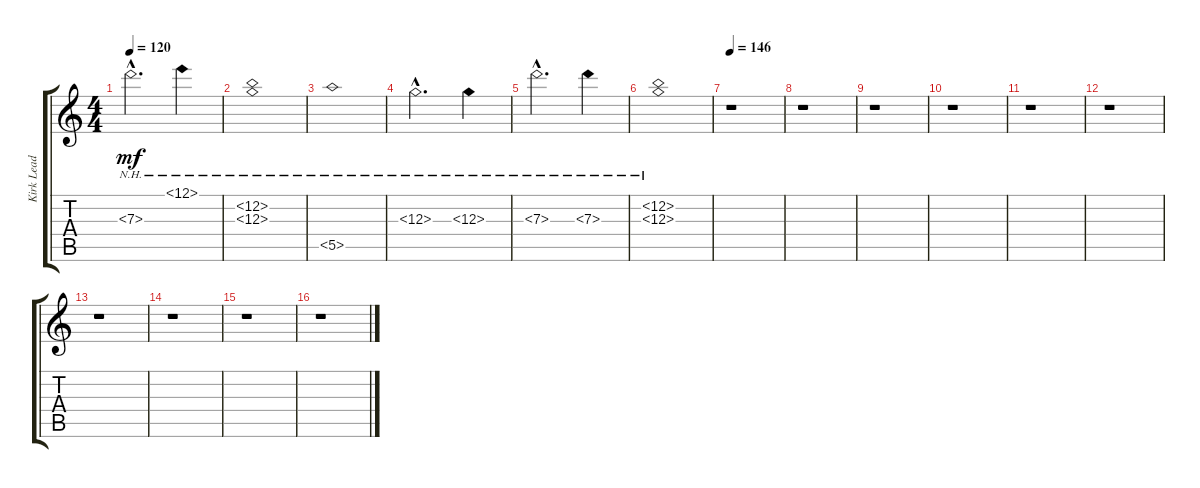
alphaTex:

\track ("Kirk Lead w/dist" "Kirk Lead ") {instrument distortionguitar}
\staff {score tabs}
\tuning (E4 B3 G3 D3 A2 E2) {hide}
\ts (4 4)
\tempo 120
\clef g2
\ks c
7.3{nh hac}.2{d dy mf} 12.1{nh}.4 |
(12.2{nh} 12.3{nh}).1 |
5.5{nh}.1 |
12.3{nh hac}.2{d} 12.3{nh}.4 |
7.3{nh hac}.2{d} 7.3{nh}.4 |
(12.2{nh} 12.3{nh}).1 |
\tempo 146
r.1 |
r.1 |
r.1 |
r.1 |
r.1 |
r.1 |
r.1 |
r.1 |
r.1 |
r.1
